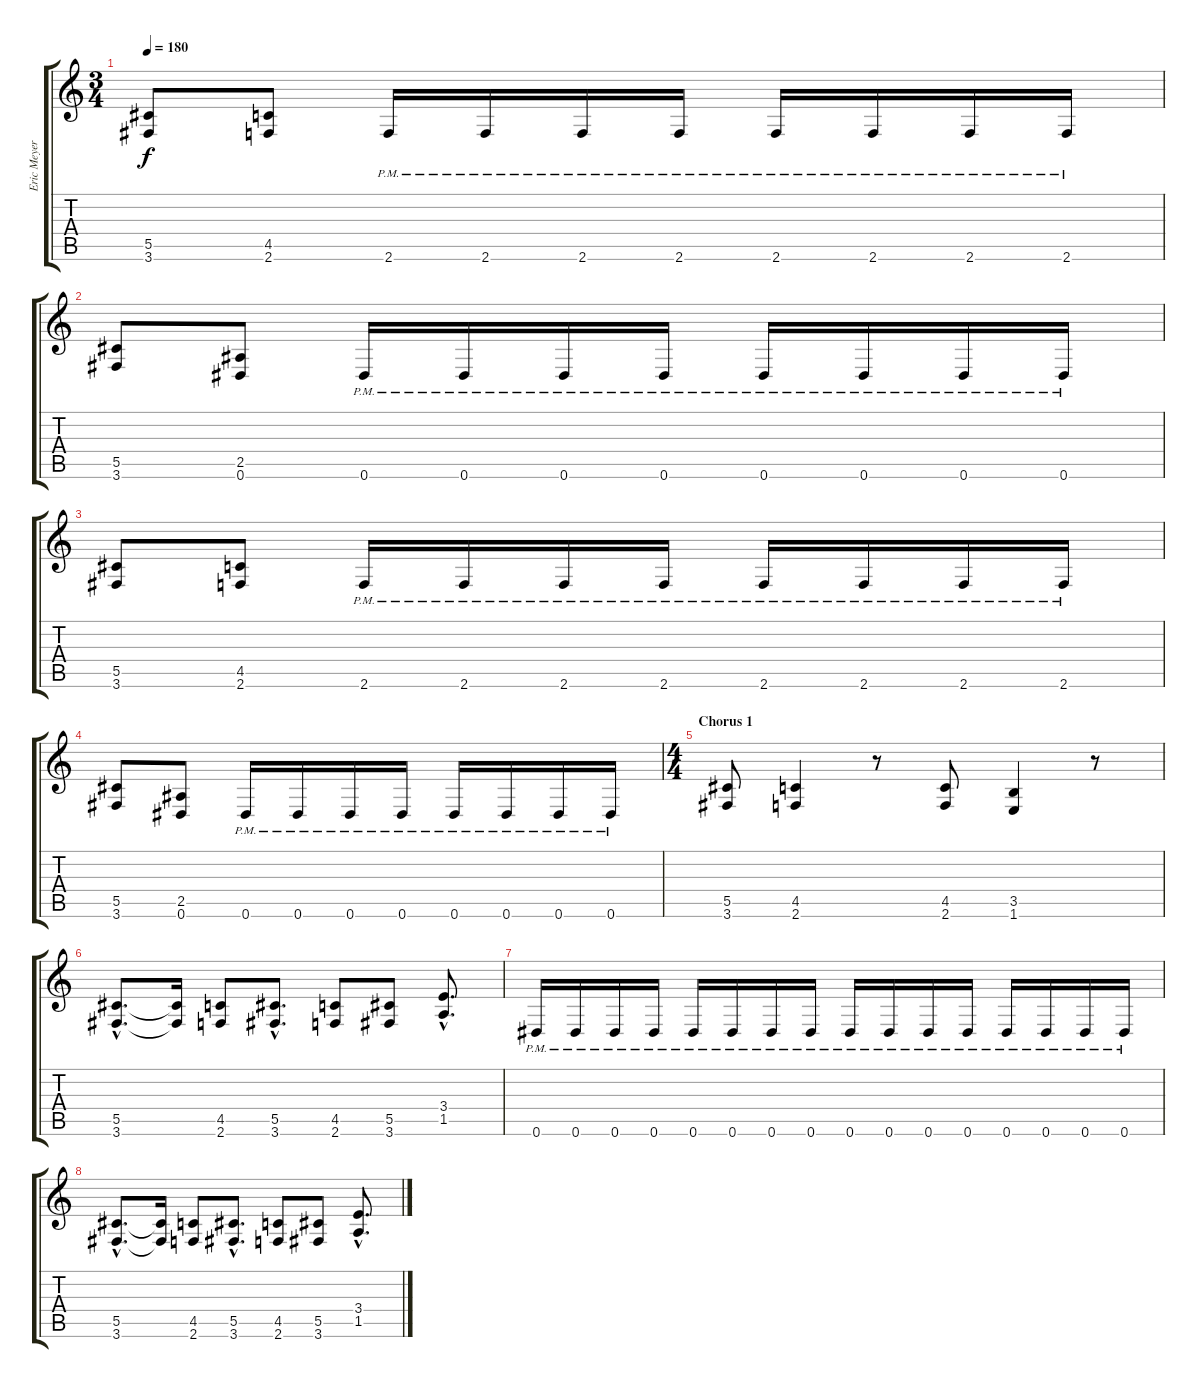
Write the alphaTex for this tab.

\track ("Eric Meyer" "Eric Meyer") {instrument distortionguitar}
\staff {score tabs}
\tuning (Eb4 Bb3 Gb3 Db3 Ab2 Eb2) {hide}
\ts (3 4)
\tempo 180
\clef g2
\ks c
(5.5 3.6).8{dy f} (4.5 2.6).8 2.6{pm}.16 2.6{pm}.16 2.6{pm}.16 2.6{pm}.16 2.6{pm}.16 2.6{pm}.16 2.6{pm}.16 2.6{pm}.16 |
(5.5 3.6).8 (2.5 0.6).8 0.6{pm}.16 0.6{pm}.16 0.6{pm}.16 0.6{pm}.16 0.6{pm}.16 0.6{pm}.16 0.6{pm}.16 0.6{pm}.16 |
(5.5 3.6).8 (4.5 2.6).8 2.6{pm}.16 2.6{pm}.16 2.6{pm}.16 2.6{pm}.16 2.6{pm}.16 2.6{pm}.16 2.6{pm}.16 2.6{pm}.16 |
(5.5 3.6).8 (2.5 0.6).8 0.6{pm}.16 0.6{pm}.16 0.6{pm}.16 0.6{pm}.16 0.6{pm}.16 0.6{pm}.16 0.6{pm}.16 0.6{pm}.16 |
\ts (4 4)
\section ("" "Chorus 1")
(5.5 3.6).8 (4.5 2.6).4 r.8 (4.5 2.6).8 (3.5 1.6).4 r.8 |
(5.5{hac} 3.6{hac}).8{d} (5.5{t} 3.6{t}).16 (4.5 2.6).8 (5.5{hac} 3.6{hac}).8{d} (4.5 2.6).8 (5.5 3.6).8 (3.4{hac} 1.5{hac}).8{d} |
0.6{pm}.16 0.6{pm}.16 0.6{pm}.16 0.6{pm}.16 0.6{pm}.16 0.6{pm}.16 0.6{pm}.16 0.6{pm}.16 0.6{pm}.16 0.6{pm}.16 0.6{pm}.16 0.6{pm}.16 0.6{pm}.16 0.6{pm}.16 0.6{pm}.16 0.6{pm}.16 |
(5.5{hac} 3.6{hac}).8{d} (5.5{t} 3.6{t}).16 (4.5 2.6).8 (5.5{hac} 3.6{hac}).8{d} (4.5 2.6).8 (5.5 3.6).8 (3.4{hac} 1.5{hac}).8{d}
